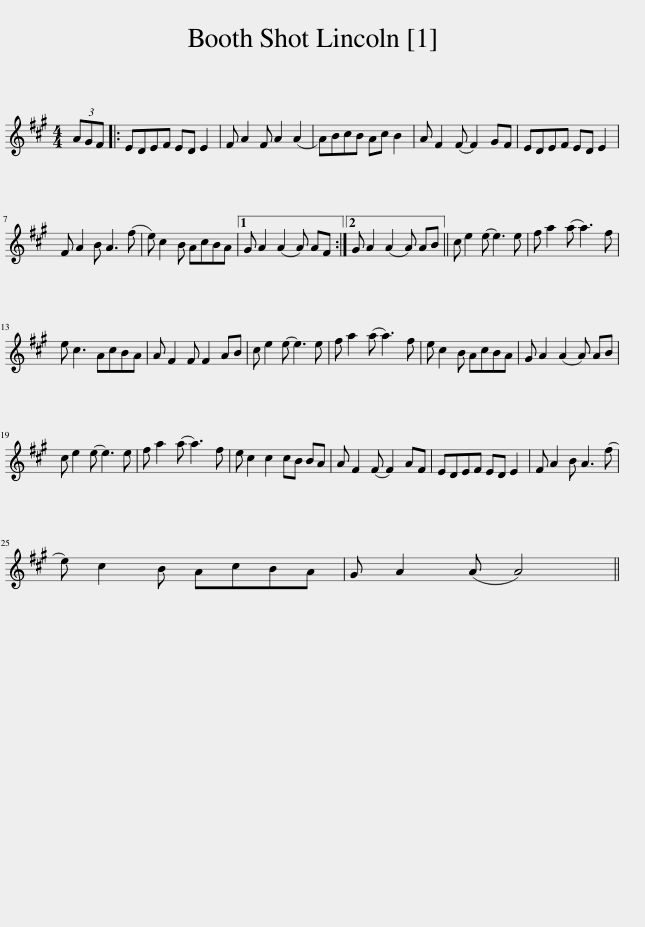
X:1
L:1/8
M:4/4
I:linebreak $
K:A
V:1 treble
V:1
 (3AGF |: EDEF ED E2 | F A2 F A2 (A2 | A)BcB Ac B2 | A F2 (F F2) GF | %5
 EDEF ED E2 |$ F A2 B A3 (f | e) c2 B AcBA |1 G A2 (A2 A) AF :|2 G A2 (A2 A) AB || %10
 c e2 (e e3) e | f a2 (a a3) f |$ e c3 AcBA | A F2 F F2 AB | c e2 (e e3) e | %15
 f a2 (a a3) f | e c2 B AcBA | G A2 (A2 A) AB |$ c e2 (e e3) e | f a2 (a a3) f | %20
 e c2 c2 cB BA | A F2 (F F2) AF | EDEF ED E2 | F A2 B A3 (f |$ e) c2 B AcBA | %25
 G A2 (A A4) || %26
